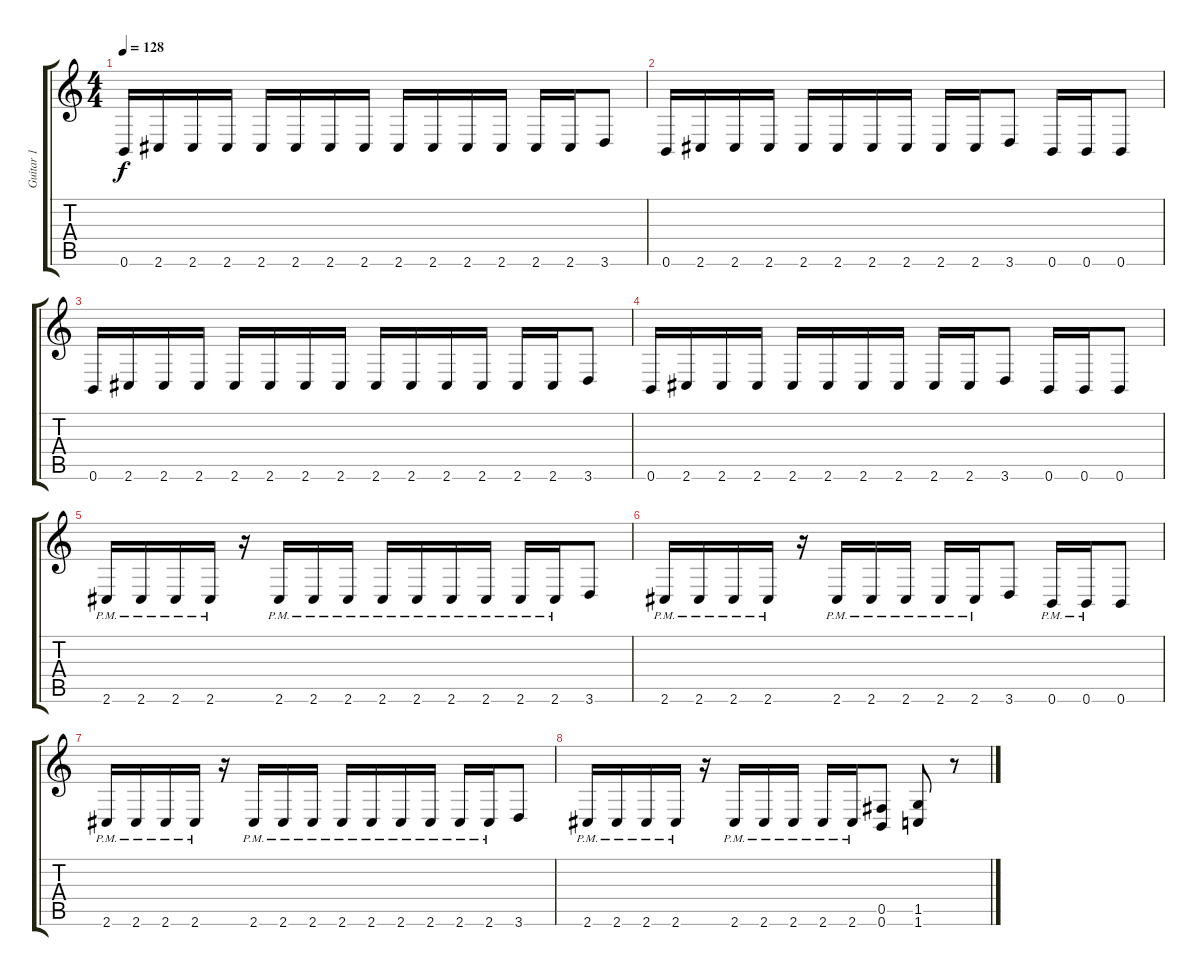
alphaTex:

\track ("Guitar 1" "Guitar 1") {instrument distortionguitar}
\staff {score tabs}
\tuning (Db4 Ab3 E3 B2 Gb2 B1) {hide}
\ts (4 4)
\tempo 128
\clef g2
\ks c
0.6.16{dy f} 2.6.16 2.6.16 2.6.16 2.6.16 2.6.16 2.6.16 2.6.16 2.6.16 2.6.16 2.6.16 2.6.16 2.6.16 2.6.16 3.6.8 |
0.6.16 2.6.16 2.6.16 2.6.16 2.6.16 2.6.16 2.6.16 2.6.16 2.6.16 2.6.16 3.6.8 0.6.16 0.6.16 0.6.8 |
0.6.16 2.6.16 2.6.16 2.6.16 2.6.16 2.6.16 2.6.16 2.6.16 2.6.16 2.6.16 2.6.16 2.6.16 2.6.16 2.6.16 3.6.8 |
0.6.16 2.6.16 2.6.16 2.6.16 2.6.16 2.6.16 2.6.16 2.6.16 2.6.16 2.6.16 3.6.8 0.6.16 0.6.16 0.6.8 |
2.6{pm}.16 2.6{pm}.16 2.6{pm}.16 2.6{pm}.16 r.16 2.6{pm}.16 2.6{pm}.16 2.6{pm}.16 2.6{pm}.16 2.6{pm}.16 2.6{pm}.16 2.6{pm}.16 2.6{pm}.16 2.6{pm}.16 3.6.8 |
2.6{pm}.16 2.6{pm}.16 2.6{pm}.16 2.6{pm}.16 r.16 2.6{pm}.16 2.6{pm}.16 2.6{pm}.16 2.6{pm}.16 2.6{pm}.16 3.6.8 0.6{pm}.16 0.6{pm}.16 0.6.8 |
2.6{pm}.16 2.6{pm}.16 2.6{pm}.16 2.6{pm}.16 r.16 2.6{pm}.16 2.6{pm}.16 2.6{pm}.16 2.6{pm}.16 2.6{pm}.16 2.6{pm}.16 2.6{pm}.16 2.6{pm}.16 2.6{pm}.16 3.6.8 |
2.6{pm}.16 2.6{pm}.16 2.6{pm}.16 2.6{pm}.16 r.16 2.6{pm}.16 2.6{pm}.16 2.6{pm}.16 2.6{pm}.16 2.6{pm}.16 (0.5 0.6).8 (1.5 1.6).8 r.8
